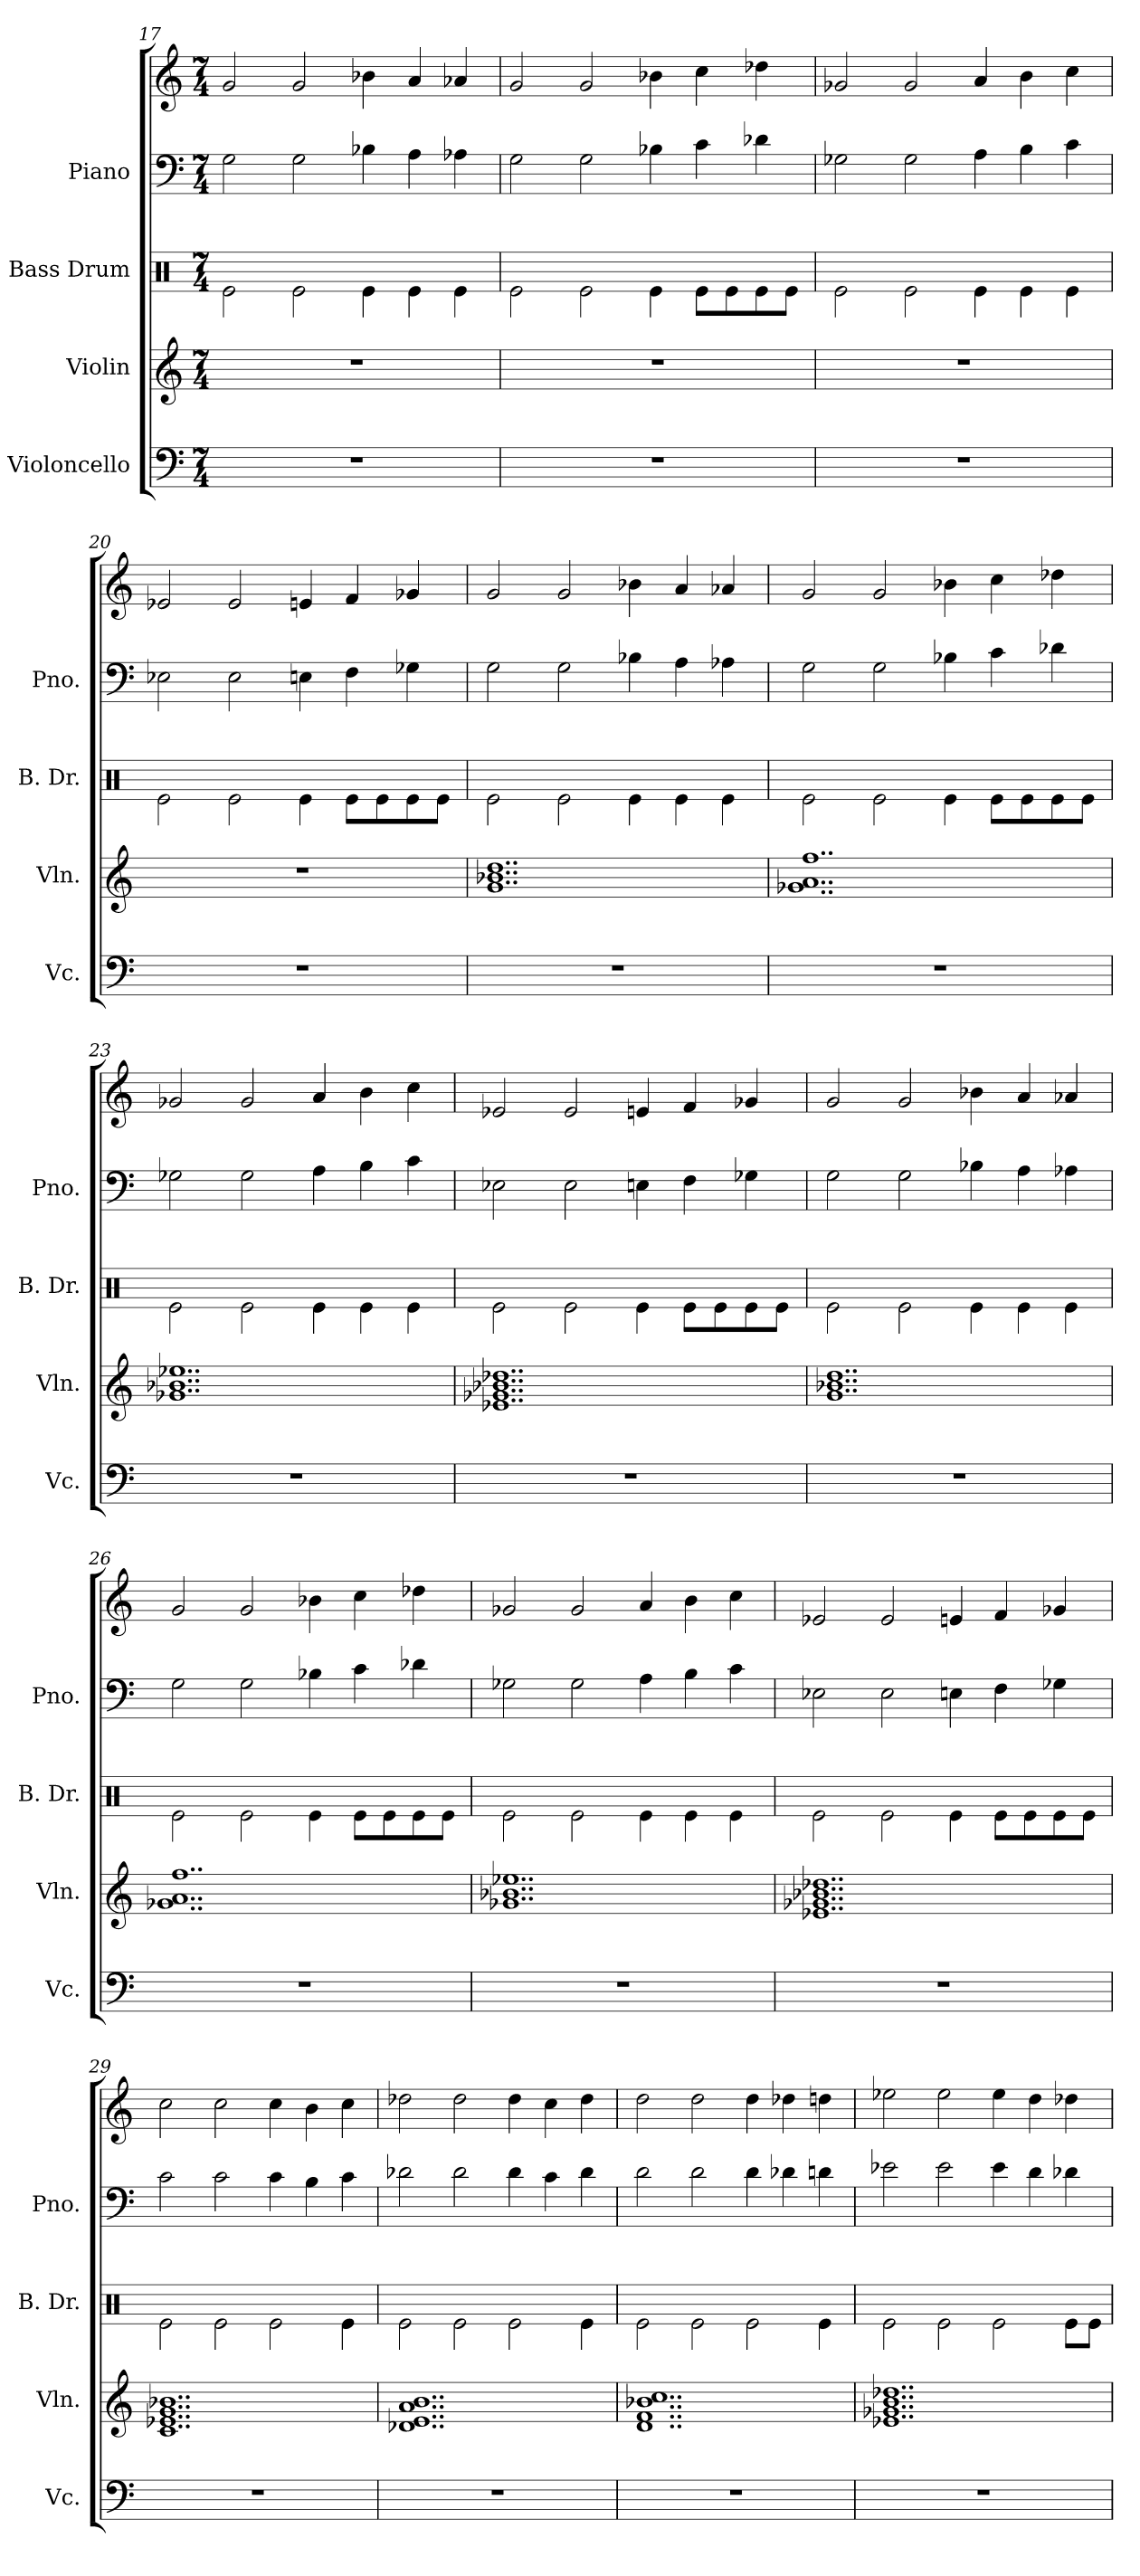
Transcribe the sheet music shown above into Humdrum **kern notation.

**kern	**kern	**kern	**kern	**kern
*part4	*part3	*part2	*part1	*part1
*staff5	*staff4	*staff3	*staff2	*staff1
*I"Violoncello	*I"Violin	*I"Bass Drum	*I"Piano	*
*I'Vc.	*I'Vln.	*I'B. Dr.	*I'Pno.	*
*clefF4	*clefG2	*clefX	*clefF4	*clefG2
*k[]	*k[]	*k[]	*k[]	*k[]
*M7/4	*M7/4	*M7/4	*M7/4	*M7/4
=17	=17	=17	=17	=17
1..r	1..r	2Re\	2G\	2g/
.	.	2Re\	2G\	2g/
.	.	4Re\	4B-X\	4b-X\
.	.	4Re\	4A\	4a/
.	.	4Re\	4A-X\	4a-X/
=18	=18	=18	=18	=18
1..r	1..r	2Re\	2G\	2g/
.	.	2Re\	2G\	2g/
.	.	4Re\	4B-X\	4b-X\
.	.	8Re\L	4c\	4cc\
.	.	8Re\	.	.
.	.	8Re\	4d-X\	4dd-X\
.	.	8Re\J	.	.
=19	=19	=19	=19	=19
1..r	1..r	2Re\	2G-X\	2g-X/
.	.	2Re\	2G-\	2g-/
.	.	4Re\	4A\	4a/
.	.	4Re\	4B\	4b\
.	.	4Re\	4c\	4cc\
=20	=20	=20	=20	=20
1..r	1..r	2Re\	2E-X\	2e-X/
.	.	2Re\	2E-\	2e-/
.	.	4Re\	4En\	4en/
.	.	8Re\L	4F\	4f/
.	.	8Re\	.	.
.	.	8Re\	4G-X\	4g-X/
.	.	8Re\J	.	.
!!LO:PB:g=z
=21	=21	=21	=21	=21
1..r	1..g 1..b-X 1..dd	2Re\	2G\	2g/
.	.	2Re\	2G\	2g/
.	.	4Re\	4B-X\	4b-X\
.	.	4Re\	4A\	4a/
.	.	4Re\	4A-X\	4a-X/
=22	=22	=22	=22	=22
1..r	1..g-X 1..a 1..ff	2Re\	2G\	2g/
.	.	2Re\	2G\	2g/
.	.	4Re\	4B-X\	4b-X\
.	.	8Re\L	4c\	4cc\
.	.	8Re\	.	.
.	.	8Re\	4d-X\	4dd-X\
.	.	8Re\J	.	.
=23	=23	=23	=23	=23
1..r	1..g-X 1..b-X 1..ee-X	2Re\	2G-X\	2g-X/
.	.	2Re\	2G-\	2g-/
.	.	4Re\	4A\	4a/
.	.	4Re\	4B\	4b\
.	.	4Re\	4c\	4cc\
=24	=24	=24	=24	=24
1..r	1..e-X 1..g-X 1..b-X 1..dd-X	2Re\	2E-X\	2e-X/
.	.	2Re\	2E-\	2e-/
.	.	4Re\	4En\	4en/
.	.	8Re\L	4F\	4f/
.	.	8Re\	.	.
.	.	8Re\	4G-X\	4g-X/
.	.	8Re\J	.	.
=25	=25	=25	=25	=25
1..r	1..g 1..b-X 1..dd	2Re\	2G\	2g/
.	.	2Re\	2G\	2g/
.	.	4Re\	4B-X\	4b-X\
.	.	4Re\	4A\	4a/
.	.	4Re\	4A-X\	4a-X/
!!LO:LB:g=z
=26	=26	=26	=26	=26
1..r	1..g-X 1..a 1..ff	2Re\	2G\	2g/
.	.	2Re\	2G\	2g/
.	.	4Re\	4B-X\	4b-X\
.	.	8Re\L	4c\	4cc\
.	.	8Re\	.	.
.	.	8Re\	4d-X\	4dd-X\
.	.	8Re\J	.	.
=27	=27	=27	=27	=27
1..r	1..g-X 1..b-X 1..ee-X	2Re\	2G-X\	2g-X/
.	.	2Re\	2G-\	2g-/
.	.	4Re\	4A\	4a/
.	.	4Re\	4B\	4b\
.	.	4Re\	4c\	4cc\
=28	=28	=28	=28	=28
1..r	1..e-X 1..g-X 1..b-X 1..dd-X	2Re\	2E-X\	2e-X/
.	.	2Re\	2E-\	2e-/
.	.	4Re\	4En\	4en/
.	.	8Re\L	4F\	4f/
.	.	8Re\	.	.
.	.	8Re\	4G-X\	4g-X/
.	.	8Re\J	.	.
=29	=29	=29	=29	=29
1..r	1..c 1..e-X 1..g 1..b-X	2Re\	2c\	2cc\
.	.	2Re\	2c\	2cc\
.	.	2Re\	4c\	4cc\
.	.	.	4B\	4b\
.	.	4Re\	4c\	4cc\
=30	=30	=30	=30	=30
1..r	1..d-X 1..e 1..a 1..b	2Re\	2d-X\	2dd-X\
.	.	2Re\	2d-\	2dd-\
.	.	2Re\	4d-\	4dd-\
.	.	.	4c\	4cc\
.	.	4Re\	4d-\	4dd-\
!!LO:PB:g=z
=31	=31	=31	=31	=31
1..r	1..d 1..f 1..b-X 1..cc	2Re\	2d\	2dd\
.	.	2Re\	2d\	2dd\
.	.	2Re\	4d\	4dd\
.	.	.	4d-X\	4dd-X\
.	.	4Re\	4dn\	4ddn\
=32	=32	=32	=32	=32
1..r	1..e-X 1..g-X 1..b 1..dd-X	2Re\	2e-X\	2ee-X\
.	.	2Re\	2e-\	2ee-\
.	.	2Re\	4e-\	4ee-\
.	.	.	4d\	4dd\
.	.	8Re\L	4d-X\	4dd-X\
.	.	8Re\J	.	.
=	=	=	=	=
*-	*-	*-	*-	*-
